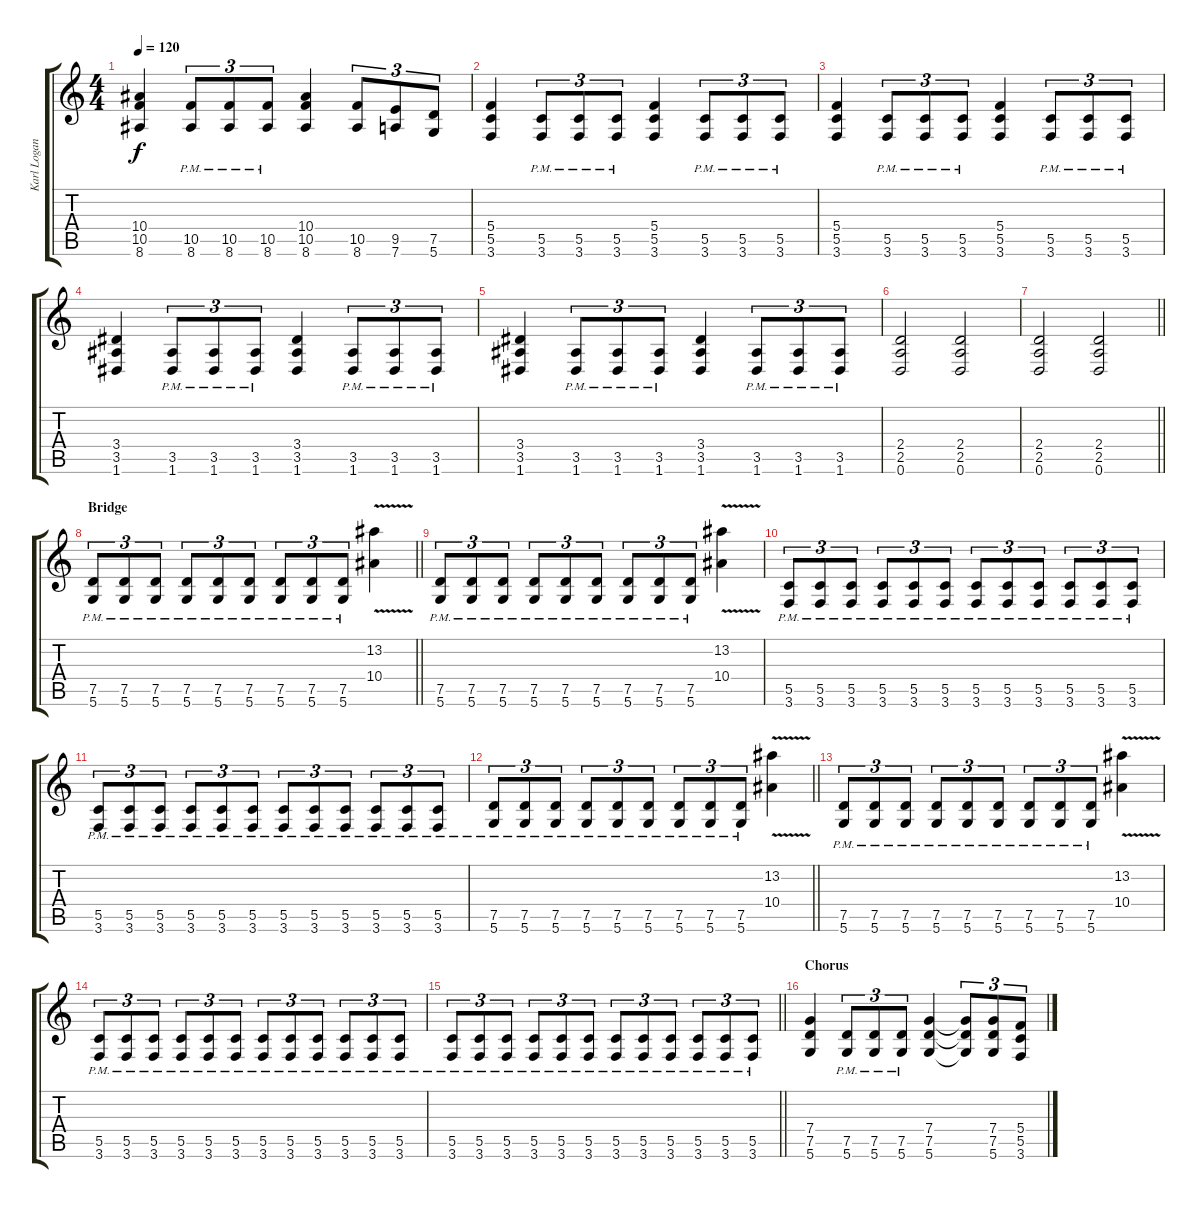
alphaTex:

\track ("Karl Logan" "Karl Logan") {instrument distortionguitar}
\staff {score tabs}
\tuning (D4 A3 F3 C3 G2 D2) {hide}
\ts (4 4)
\tempo 120
\clef g2
\ks c
(10.4 10.5 8.6).4{dy f} (10.5{pm} 8.6{pm}).8{tu (3 2)} (10.5{pm} 8.6{pm}).8{tu (3 2)} (10.5{pm} 8.6{pm}).8{tu (3 2)} (10.4 10.5 8.6).4 (10.5 8.6).8{tu (3 2)} (9.5 7.6).8{tu (3 2)} (7.5 5.6).8{tu (3 2)} |
(5.4 5.5 3.6).4 (5.5{pm} 3.6{pm}).8{tu (3 2)} (5.5{pm} 3.6{pm}).8{tu (3 2)} (5.5{pm} 3.6{pm}).8{tu (3 2)} (5.4 5.5 3.6).4 (5.5{pm} 3.6{pm}).8{tu (3 2)} (5.5{pm} 3.6{pm}).8{tu (3 2)} (5.5{pm} 3.6{pm}).8{tu (3 2)} |
(5.4 5.5 3.6).4 (5.5{pm} 3.6{pm}).8{tu (3 2)} (5.5{pm} 3.6{pm}).8{tu (3 2)} (5.5{pm} 3.6{pm}).8{tu (3 2)} (5.4 5.5 3.6).4 (5.5{pm} 3.6{pm}).8{tu (3 2)} (5.5{pm} 3.6{pm}).8{tu (3 2)} (5.5{pm} 3.6{pm}).8{tu (3 2)} |
(3.4 3.5 1.6).4 (3.5{pm} 1.6{pm}).8{tu (3 2)} (3.5{pm} 1.6{pm}).8{tu (3 2)} (3.5{pm} 1.6{pm}).8{tu (3 2)} (3.4 3.5 1.6).4 (3.5{pm} 1.6{pm}).8{tu (3 2)} (3.5{pm} 1.6{pm}).8{tu (3 2)} (3.5{pm} 1.6{pm}).8{tu (3 2)} |
(3.4 3.5 1.6).4 (3.5{pm} 1.6{pm}).8{tu (3 2)} (3.5{pm} 1.6{pm}).8{tu (3 2)} (3.5{pm} 1.6{pm}).8{tu (3 2)} (3.4 3.5 1.6).4 (3.5{pm} 1.6{pm}).8{tu (3 2)} (3.5{pm} 1.6{pm}).8{tu (3 2)} (3.5{pm} 1.6{pm}).8{tu (3 2)} |
(2.4 2.5 0.6).2 (2.4 2.5 0.6).2 |
\barLineRight lightlight
(2.4 2.5 0.6).2 (2.4 2.5 0.6).2 |
\section ("" "Bridge")
\barLineRight lightlight
(7.5 5.6{pm}).8{tu (3 2)} (7.5 5.6{pm}).8{tu (3 2)} (7.5 5.6{pm}).8{tu (3 2)} (7.5 5.6{pm}).8{tu (3 2)} (7.5 5.6{pm}).8{tu (3 2)} (7.5 5.6{pm}).8{tu (3 2)} (7.5 5.6{pm}).8{tu (3 2)} (7.5 5.6{pm}).8{tu (3 2)} (7.5 5.6{pm}).8{tu (3 2)} (13.2 10.4{v}).4 |
(7.5 5.6{pm}).8{tu (3 2)} (7.5 5.6{pm}).8{tu (3 2)} (7.5 5.6{pm}).8{tu (3 2)} (7.5 5.6{pm}).8{tu (3 2)} (7.5 5.6{pm}).8{tu (3 2)} (7.5 5.6{pm}).8{tu (3 2)} (7.5 5.6{pm}).8{tu (3 2)} (7.5 5.6{pm}).8{tu (3 2)} (7.5 5.6{pm}).8{tu (3 2)} (13.2 10.4{v}).4 |
(5.5{pm} 3.6{pm}).8{tu (3 2)} (5.5{pm} 3.6{pm}).8{tu (3 2)} (5.5{pm} 3.6{pm}).8{tu (3 2)} (5.5{pm} 3.6{pm}).8{tu (3 2)} (5.5{pm} 3.6{pm}).8{tu (3 2)} (5.5{pm} 3.6{pm}).8{tu (3 2)} (5.5{pm} 3.6{pm}).8{tu (3 2)} (5.5{pm} 3.6{pm}).8{tu (3 2)} (5.5{pm} 3.6{pm}).8{tu (3 2)} (5.5{pm} 3.6{pm}).8{tu (3 2)} (5.5{pm} 3.6{pm}).8{tu (3 2)} (5.5{pm} 3.6{pm}).8{tu (3 2)} |
(5.5{pm} 3.6{pm}).8{tu (3 2)} (5.5{pm} 3.6{pm}).8{tu (3 2)} (5.5{pm} 3.6{pm}).8{tu (3 2)} (5.5{pm} 3.6{pm}).8{tu (3 2)} (5.5{pm} 3.6{pm}).8{tu (3 2)} (5.5{pm} 3.6{pm}).8{tu (3 2)} (5.5{pm} 3.6{pm}).8{tu (3 2)} (5.5{pm} 3.6{pm}).8{tu (3 2)} (5.5{pm} 3.6{pm}).8{tu (3 2)} (5.5{pm} 3.6{pm}).8{tu (3 2)} (5.5{pm} 3.6{pm}).8{tu (3 2)} (5.5{pm} 3.6{pm}).8{tu (3 2)} |
\barLineRight lightlight
(7.5 5.6{pm}).8{tu (3 2)} (7.5 5.6{pm}).8{tu (3 2)} (7.5 5.6{pm}).8{tu (3 2)} (7.5 5.6{pm}).8{tu (3 2)} (7.5 5.6{pm}).8{tu (3 2)} (7.5 5.6{pm}).8{tu (3 2)} (7.5 5.6{pm}).8{tu (3 2)} (7.5 5.6{pm}).8{tu (3 2)} (7.5 5.6{pm}).8{tu (3 2)} (13.2 10.4{v}).4 |
(7.5 5.6{pm}).8{tu (3 2)} (7.5 5.6{pm}).8{tu (3 2)} (7.5 5.6{pm}).8{tu (3 2)} (7.5 5.6{pm}).8{tu (3 2)} (7.5 5.6{pm}).8{tu (3 2)} (7.5 5.6{pm}).8{tu (3 2)} (7.5 5.6{pm}).8{tu (3 2)} (7.5 5.6{pm}).8{tu (3 2)} (7.5 5.6{pm}).8{tu (3 2)} (13.2 10.4{v}).4 |
(5.5{pm} 3.6{pm}).8{tu (3 2)} (5.5{pm} 3.6{pm}).8{tu (3 2)} (5.5{pm} 3.6{pm}).8{tu (3 2)} (5.5{pm} 3.6{pm}).8{tu (3 2)} (5.5{pm} 3.6{pm}).8{tu (3 2)} (5.5{pm} 3.6{pm}).8{tu (3 2)} (5.5{pm} 3.6{pm}).8{tu (3 2)} (5.5{pm} 3.6{pm}).8{tu (3 2)} (5.5{pm} 3.6{pm}).8{tu (3 2)} (5.5{pm} 3.6{pm}).8{tu (3 2)} (5.5{pm} 3.6{pm}).8{tu (3 2)} (5.5{pm} 3.6{pm}).8{tu (3 2)} |
\barLineRight lightlight
(5.5{pm} 3.6{pm}).8{tu (3 2)} (5.5{pm} 3.6{pm}).8{tu (3 2)} (5.5{pm} 3.6{pm}).8{tu (3 2)} (5.5{pm} 3.6{pm}).8{tu (3 2)} (5.5{pm} 3.6{pm}).8{tu (3 2)} (5.5{pm} 3.6{pm}).8{tu (3 2)} (5.5{pm} 3.6{pm}).8{tu (3 2)} (5.5{pm} 3.6{pm}).8{tu (3 2)} (5.5{pm} 3.6{pm}).8{tu (3 2)} (5.5{pm} 3.6{pm}).8{tu (3 2)} (5.5{pm} 3.6{pm}).8{tu (3 2)} (5.5{pm} 3.6{pm}).8{tu (3 2)} |
\section ("" "Chorus")
(7.4 7.5 5.6).4 (7.5{pm} 5.6{pm}).8{tu (3 2)} (7.5{pm} 5.6{pm}).8{tu (3 2)} (7.5{pm} 5.6{pm}).8{tu (3 2)} (7.4 7.5 5.6).4 (7.4{t} 7.5{t} 5.6{t}).8{tu (3 2)} (7.4 7.5 5.6).8{tu (3 2)} (5.4 5.5 3.6).8{tu (3 2)}
